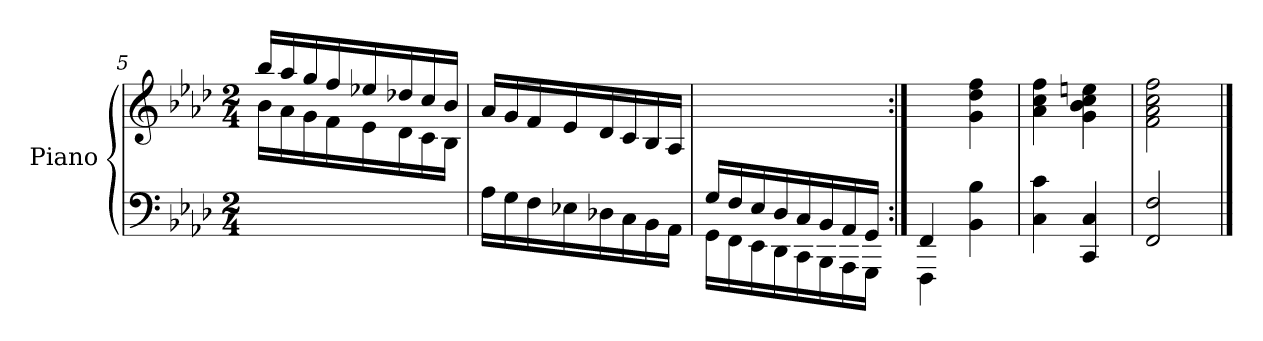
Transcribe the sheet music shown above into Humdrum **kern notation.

**kern	**kern
*part1	*part1
*staff2	*staff1
*I"Piano	*
*I'Pno.	*
!!LO:PB:g=z
*clefF4	*clefG2
*k[b-e-a-d-]	*k[b-e-a-d-]
*M2/4	*M2/4
=5	=5
*	*^
2ryy	16bb-/LL	16b-\LL
.	16aa-/	16a-\
.	16gg/	16g\
.	16ff/	16f\
.	16ee-X/	16e-\
.	16dd-X/	16d-\
.	16cc/	16c\
.	16b-/JJ	16B-\JJ
*	*v	*v
=6	=6
16A-\LL	16a-/LL
16G\	16g/
16F\	16f/
16E-X\	16e-/
16D-X\	16d-/
16C\	16c/
16BB-\	16B-/
16AA-\JJ	16A-/JJ
=7	=7
*^	*
16G/LL	16GG\LL	2ryy
16F/	16FF\	.
16E-/	16EE-\	.
16D-/	16DD-\	.
16C/	16CC\	.
16BB-/	16BBB-\	.
16AA-/	16AAA-\	.
16GG/JJ	16GGG\JJ	.
=8:|!	=8:|!	=8:|!
4FF/	4FFF\	4ryy
4ryy	4BB-\ 4B-\	4g\ 4dd-\ 4ff\
*v	*v	*
=9	=9
4C\ 4c\	4a-\ 4cc\ 4ff\
4CC/ 4C/	4g\ 4b-\ 4cc\ 4een\
=10	=10
2FF/ 2F/	2f\ 2a-\ 2cc\ 2ff\
==	==
*-	*-
